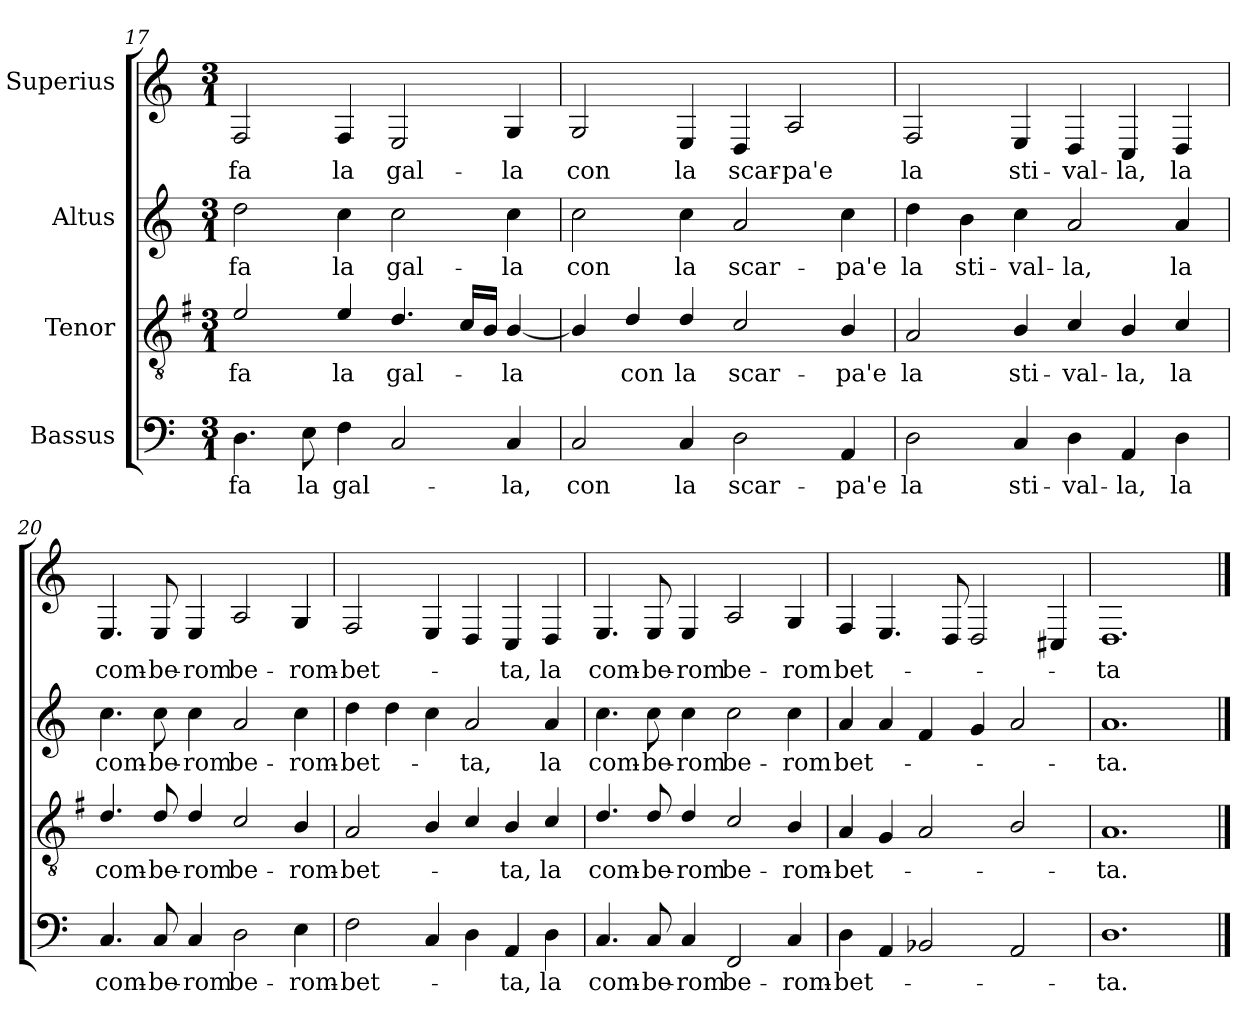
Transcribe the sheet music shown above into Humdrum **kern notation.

**kern	**text	**kern	**text	**kern	**text	**kern	**text
*part4	*part4	*part3	*part3	*part2	*part2	*part1	*part1
*staff4	*staff4	*staff3	*staff3	*staff2	*staff2	*staff1	*staff1
*I"Bassus	*	*I"Tenor	*	*I"Altus	*	*I"Superius	*
!!LO:LB:g=z
*clefF4	*	*clefGv2	*	*clefG2	*	*clefG2	*
*	*	*ITrd4c7	*	*	*	*ITrd-7c-12	*
*k[]	*	*k[]	*	*k[]	*	*k[]	*
*C:	*	*C:	*	*C:	*	*C:	*
*M3/1	*	*M3/1	*	*M3/1	*	*M3/1	*
=17	=17	=17	=17	=17	=17	=17	=17
4.D\	fa	2A/	fa	2dd\	fa	2f/	fa
8E\	la	.	.	.	.	.	.
4F\	gal-	4A/	la	4cc\	la	4f/	la
2C/	.	4.G/	gal-	2cc\	gal-	2e/	gal-
.	.	16F/LL	.	.	.	.	.
.	.	16E/JJ	.	.	.	.	.
4C/	-la,	[4E/	-la	4cc\	-la	4g/	-la
=18	=18	=18	=18	=18	=18	=18	=18
2C/	con	4E/]	.	2cc\	con	2g/	con
.	.	4G/	con	.	.	.	.
4C/	la	4G/	la	4cc\	la	4e/	la
2D\	scar-	2F/	scar-	2a/	scar-	4d/	scar-
.	.	.	.	.	.	2a/	-pa'e
4AA/	-pa'e	4E/	-pa'e	4cc\	-pa'e	.	.
=19	=19	=19	=19	=19	=19	=19	=19
2D\	la	2D/	la	4dd\	la	2f/	la
.	.	.	.	4b\	sti-	.	.
4C/	sti-	4E/	sti-	4cc\	-val-	4e/	sti-
4D\	-val-	4F/	-val-	2a/	-la,	4d/	-val-
4AA/	-la,	4E/	-la,	.	.	4c/	-la,
4D\	la	4F/	la	4a/	la	4d/	la
=20	=20	=20	=20	=20	=20	=20	=20
4.C/	com-	4.G/	com-	4.cc\	com-	4.e/	com-
8C/	-be-	8G/	-be-	8cc\	-be-	8e/	-be-
4C/	-rom	4G/	-rom	4cc\	-rom	4e/	-rom
2D\	be-	2F/	be-	2a/	be-	2a/	be-
4E\	-rom-	4E/	-rom-	4cc\	-rom-	4g/	-rom-
!!LO:LB:g=z
=21	=21	=21	=21	=21	=21	=21	=21
2F\	-bet-	2D/	-bet-	4dd\	-bet-	2f/	-bet-
.	.	.	.	4dd\	.	.	.
4C/	.	4E/	.	4cc\	.	4e/	.
4D\	.	4F/	.	2a/	-ta,	4d/	.
4AA/	-ta,	4E/	-ta,	.	.	4c/	-ta,
4D\	la	4F/	la	4a/	la	4d/	la
=22	=22	=22	=22	=22	=22	=22	=22
4.C/	com-	4.G/	com-	4.cc\	com-	4.e/	com-
8C/	-be-	8G/	-be-	8cc\	-be-	8e/	-be-
4C/	-rom	4G/	-rom	4cc\	-rom	4e/	-rom
2FF/	be-	2F/	be-	2cc\	be-	2a/	be-
4C/	-rom-	4E/	-rom-	4cc\	-rom	4g/	-rom
=23	=23	=23	=23	=23	=23	=23	=23
4D\	-bet-	4D/	-bet-	4a/	bet-	4f/	bet-
4AA/	.	4C/	.	4a/	.	4.e/	.
2BB-X/	.	2D/	.	4f/	.	.	.
.	.	.	.	.	.	8d/	.
.	.	.	.	4g/	.	2d/	.
2AA/	.	2E/	.	2a/	.	.	.
.	.	.	.	.	.	4c#X/	.
=24	=24	=24	=24	=24	=24	=24	=24
1.D	-ta.	1.D	-ta.	1.a	-ta.	1.d	-ta
==	==	==	==	==	==	==	==
*-	*-	*-	*-	*-	*-	*-	*-
